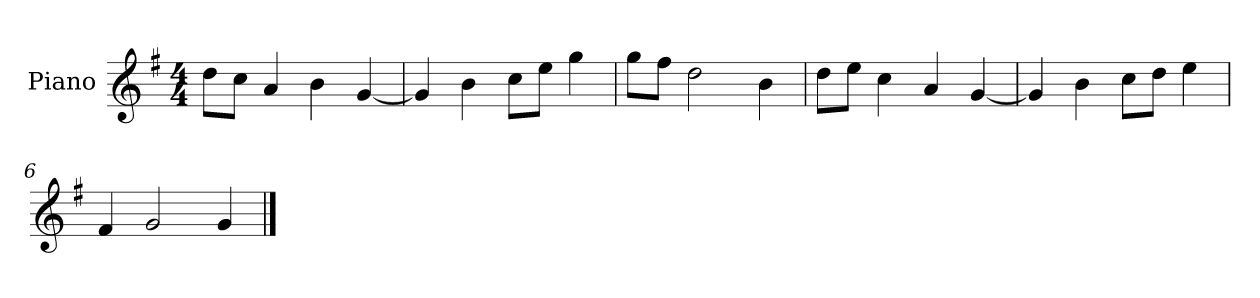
**kern
*part1
*staff1
*I"Piano
*I'P-no
*clefG2
*k[f#]
*M4/4
*MM90
=1
8dd\L
8cc\J
4a/
4b\
[4g/
=2
4g/]
4b\
8cc\L
8ee\J
4gg\
=3
8gg\L
8ff#\J
2dd\
4b\
=4
8dd\L
8ee\J
4cc\
4a/
[4g/
=5
4g/]
4b\
8cc\L
8dd\J
4ee\
=6
4f#/
2g/
4g/
==
*-
